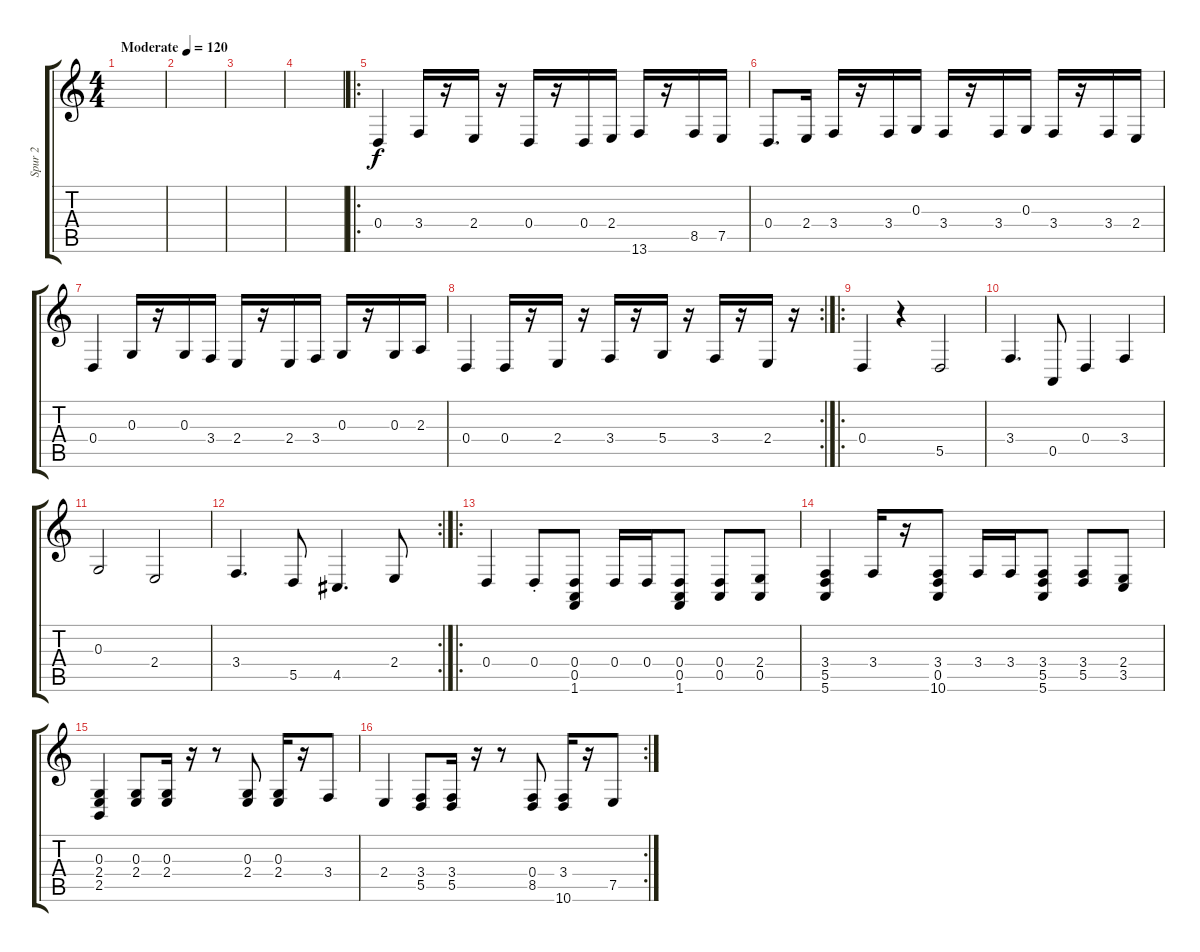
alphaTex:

\track ("Spur 2" "Spur 2") {instrument acousticgrandpiano}
\staff {score tabs}
\tuning (E4 B3 G3 D3 A2 E2) {hide}
\ts (4 4)
\tempo (120 "Moderate")
\clef g2
\ks c
|
|
|
|
\ro
0.4.4 3.4.16 r.16 2.4.16 r.16 0.4.16 r.16 0.4.16 2.4.16 13.6.16 r.16 8.5.16 7.5.16 |
0.4.8{d} 2.4.16 3.4.16 r.16 3.4.16 0.3.16 3.4.16 r.16 3.4.16 0.3.16 3.4.16 r.16 3.4.16 2.4.16 |
0.4.4 0.3.16 r.16 0.3.16 3.4.16 2.4.16 r.16 2.4.16 3.4.16 0.3.16 r.16 0.3.16 2.3.16 |
\rc 2
0.4.4 0.4.16 r.16 2.4.16 r.16 3.4.16 r.16 5.4.16 r.16 3.4.16 r.16 2.4.16 r.16 |
\ro
0.4.4 r.4 5.5.2 |
3.4.4{d} 0.5.8 0.4.4 3.4.4 |
0.3.2 2.4.2 |
\rc 2
3.4.4{d} 5.5.8 4.5.4{d} 2.4.8 |
\ro
0.4.4 0.4{st}.8 (0.4 0.5 1.6).8 0.4.16 0.4.16 (0.4 0.5 1.6).8 (0.4 0.5).8 (2.4 0.5).8 |
(3.4 5.5 5.6).4 3.4.16 r.16 (3.4 0.5 10.6).8 3.4.16 3.4.16 (3.4 5.5 5.6).8 (3.4 5.5).8 (2.4 3.5).8 |
(0.3 2.4 2.5).4 (0.3 2.4).8 (0.3 2.4).16 r.16 r.8 (0.3 2.4).8 (0.3 2.4).16 r.16 3.4.8 |
\rc 2
2.4.4 (3.4 5.5).8 (3.4 5.5).16 r.16 r.8 (0.4 8.5).8 (3.4 10.6).16 r.16 7.5.8
